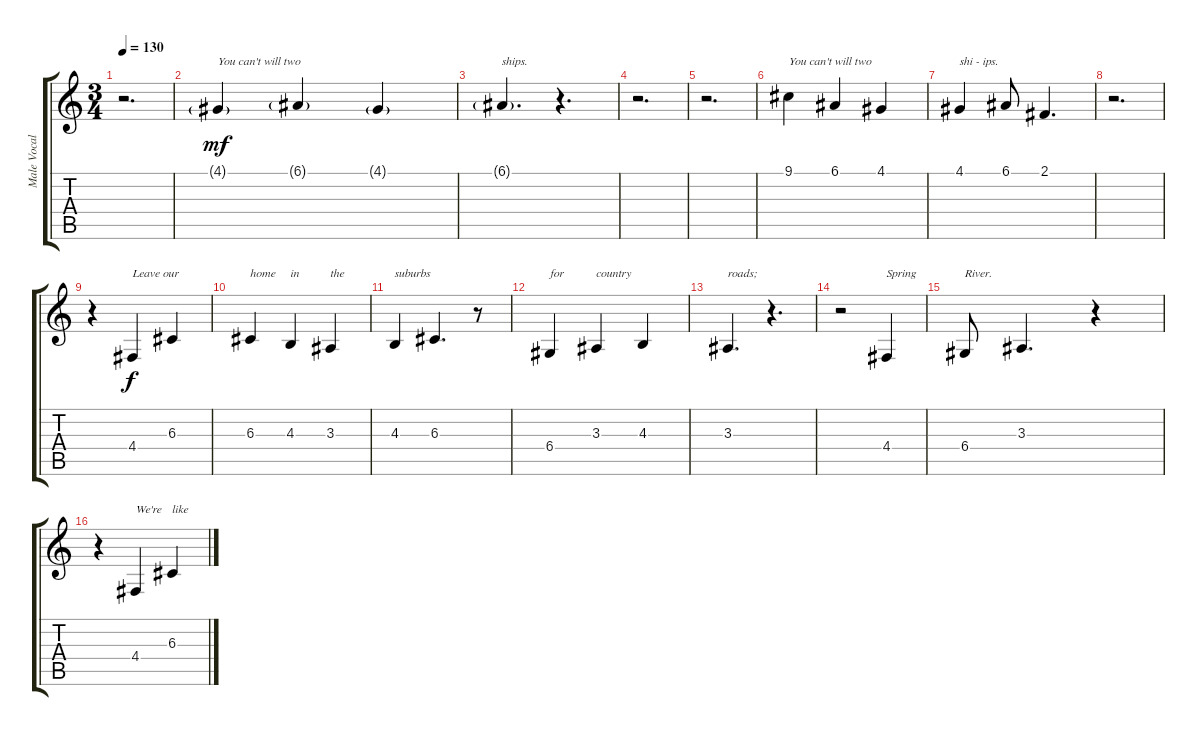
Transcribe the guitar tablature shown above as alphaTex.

\track ("Male Vocals" "Male Vocal") {instrument clarinet}
\staff {score tabs}
\tuning (E4 B3 G3 D3 A2 E2) {hide}
\ts (3 4)
\tempo 130
\clef g2
\ks c
r.2{d dy mf} |
4.1{g}.4{txt "You can't will two"} 6.1{g}.4 4.1{g}.4 |
6.1{g}.4{d txt "ships."} r.4{d} |
r.2{d} |
r.2{d} |
9.1.4{txt "You can't will two"} 6.1.4 4.1.4 |
4.1.4{txt "shi - ips."} 6.1.8 2.1.4{d} |
r.2{d} |
r.4 4.4.4{txt "Leave our" dy f} 6.3.4 |
6.3.4{txt "home"} 4.3.4{txt "in"} 3.3.4{txt "the"} |
4.3.4{txt "suburbs"} 6.3.4{d} r.8 |
6.4.4{txt "for"} 3.3.4{txt "country"} 4.3.4 |
3.3.4{d txt "roads;"} r.4{d} |
r.2 4.4.4{txt "Spring"} |
6.4.8{txt "River."} 3.3.4{d} r.4 |
r.4 4.4.4{txt "We're"} 6.3.4{txt "like"}
